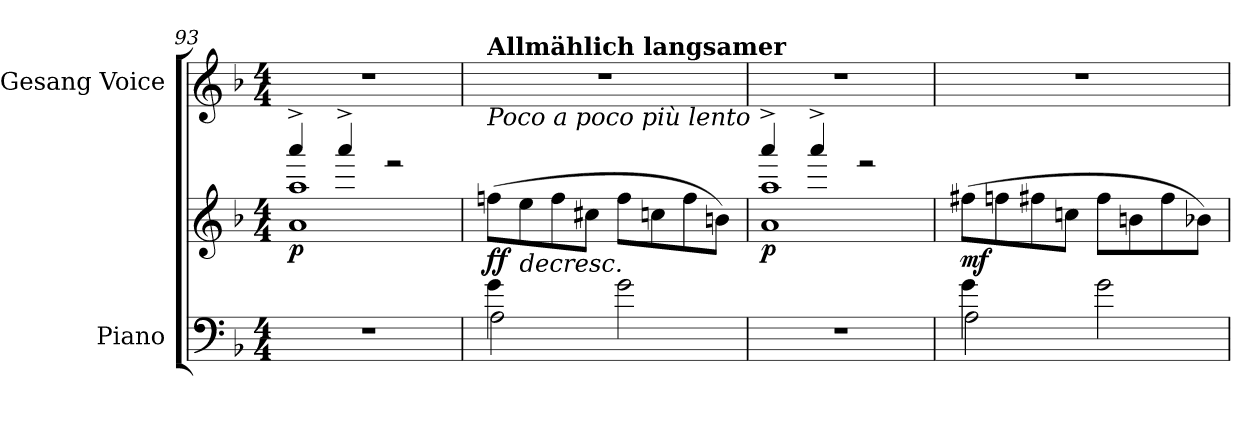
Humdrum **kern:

**kern	**kern	**dynam	**kern
*part2	*part2	*part2	*part1
*staff3	*staff2	*staff2/3	*staff1
*I"Piano	*	*	*I"Gesang Voice
*I'Pno	*	*	*
!!LO:LB:g=z
*clefF4	*clefG2	*	*clefG2
*k[b-]	*k[b-]	*	*k[b-]
*M4/4	*M4/4	*	*M4/4
=93	=93	=93	=93
*	*^	*	*
!	!	!	!LO:DY:b	!
1r	4aaa^/	1a 1aa	p	1r
.	4aaa^/	.	.	.
.	2r	.	.	.
*	*v	*v	*	*
=94	=94	=94	=94
*^	*	*	*
!	!	!	!	!LO:TX:a:B:t=Allmählich langsamer
!	!	!	!	!LO:TX:b:i:t=Poco a poco più lento
!	!	!	!LO:DY:b	!
4g\	2A	(8ffn\L	ff	1r
!	!	!	!LO:HP:b	!
.	.	8ee\	>	.
2.ryy	.	8ff\	.	.
.	.	8cc#X\J	.	.
.	2g	8ff\L	.	.
.	.	8ccn\	.	.
.	.	8ff\	.	.
.	.	8bn\J)	.	.
*v	*v	*	*	*
=95	=95	=95	=95
*	*^	*	*
!	!	!	!LO:DY:b	!
1r	4aaa^/	1a 1aa	p	1r
.	4aaa^/	.	.	.
.	2r	.	.	.
*	*v	*v	*	*
=96	=96	=96	=96
*^	*	*	*
!	!	!	!LO:DY:b	!
4g\	2A	(8ff#X\L	mf	1r
.	.	8ffn\	.	.
2.ryy	.	8ff#X\	.	.
.	.	8ccn\J	.	.
.	2g	8ff#\L	.	.
.	.	8bn\	.	.
.	.	8ff#\	.	.
.	.	8b-X\J)	]	.
*v	*v	*	*	*
=	=	=	=
*-	*-	*-	*-
